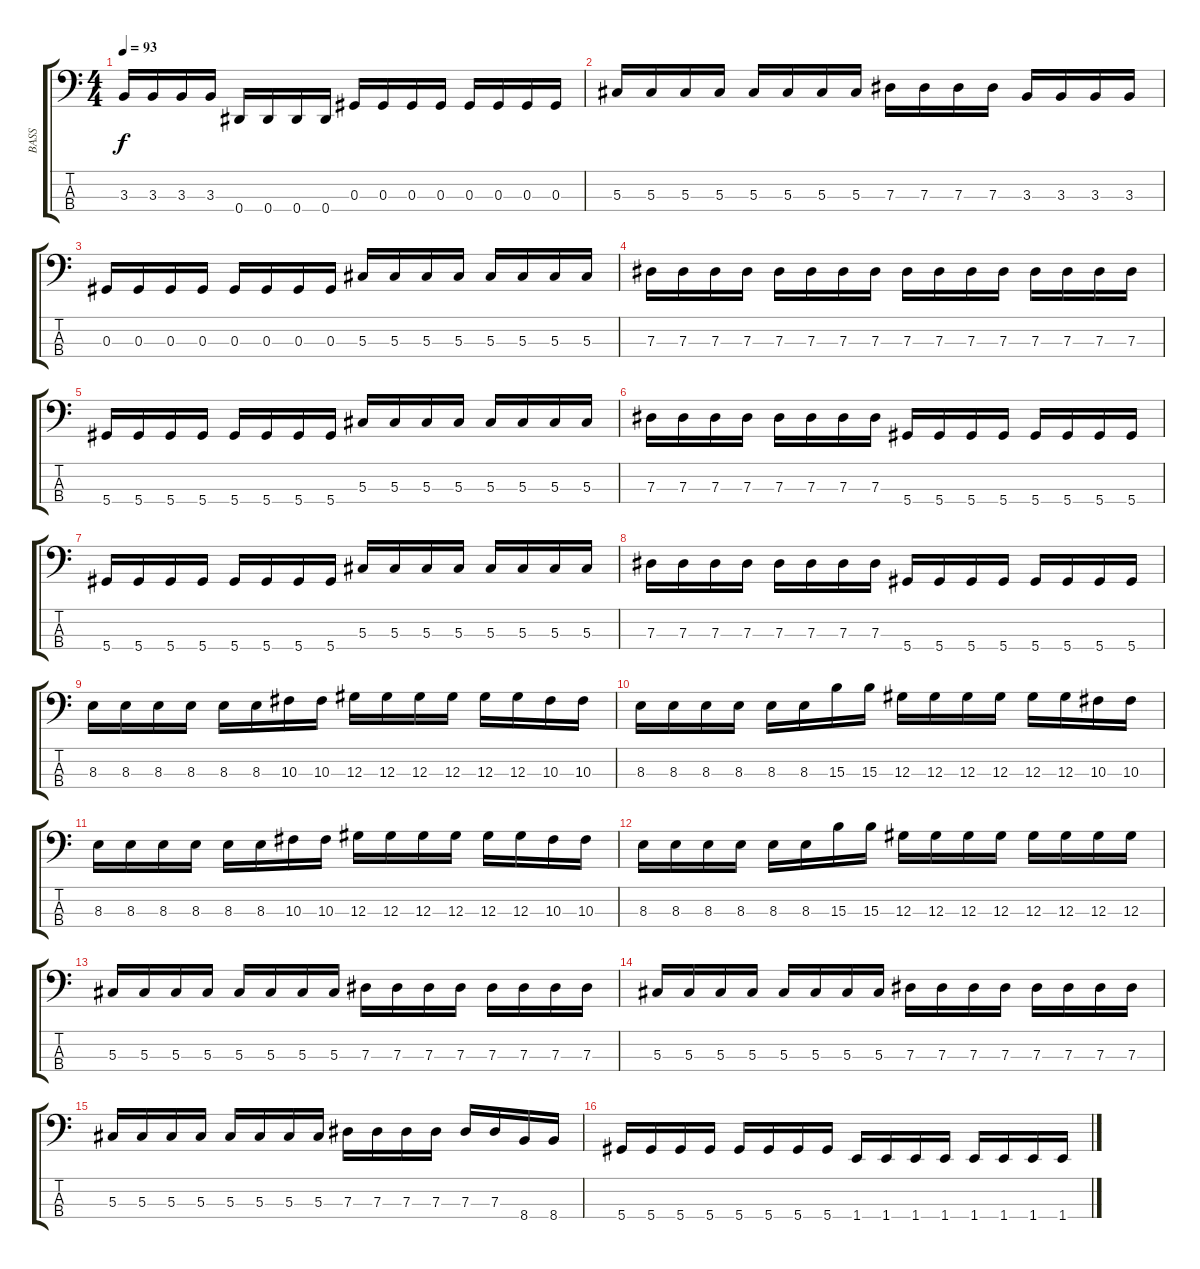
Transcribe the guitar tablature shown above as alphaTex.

\track ("BASS" "BASS") {instrument electricbasspick}
\staff {score tabs}
\tuning (Gb2 Db2 Ab1 Eb1) {hide}
\ts (4 4)
\tempo 93
\clef f4
\ks c
3.3.16{dy f} 3.3.16 3.3.16 3.3.16 0.4.16 0.4.16 0.4.16 0.4.16 0.3.16 0.3.16 0.3.16 0.3.16 0.3.16 0.3.16 0.3.16 0.3.16 |
5.3.16 5.3.16 5.3.16 5.3.16 5.3.16 5.3.16 5.3.16 5.3.16 7.3.16 7.3.16 7.3.16 7.3.16 3.3.16 3.3.16 3.3.16 3.3.16 |
0.3.16 0.3.16 0.3.16 0.3.16 0.3.16 0.3.16 0.3.16 0.3.16 5.3.16 5.3.16 5.3.16 5.3.16 5.3.16 5.3.16 5.3.16 5.3.16 |
7.3.16 7.3.16 7.3.16 7.3.16 7.3.16 7.3.16 7.3.16 7.3.16 7.3.16 7.3.16 7.3.16 7.3.16 7.3.16 7.3.16 7.3.16 7.3.16 |
5.4.16 5.4.16 5.4.16 5.4.16 5.4.16 5.4.16 5.4.16 5.4.16 5.3.16 5.3.16 5.3.16 5.3.16 5.3.16 5.3.16 5.3.16 5.3.16 |
7.3.16 7.3.16 7.3.16 7.3.16 7.3.16 7.3.16 7.3.16 7.3.16 5.4.16 5.4.16 5.4.16 5.4.16 5.4.16 5.4.16 5.4.16 5.4.16 |
5.4.16 5.4.16 5.4.16 5.4.16 5.4.16 5.4.16 5.4.16 5.4.16 5.3.16 5.3.16 5.3.16 5.3.16 5.3.16 5.3.16 5.3.16 5.3.16 |
7.3.16 7.3.16 7.3.16 7.3.16 7.3.16 7.3.16 7.3.16 7.3.16 5.4.16 5.4.16 5.4.16 5.4.16 5.4.16 5.4.16 5.4.16 5.4.16 |
8.3.16 8.3.16 8.3.16 8.3.16 8.3.16 8.3.16 10.3.16 10.3.16 12.3.16 12.3.16 12.3.16 12.3.16 12.3.16 12.3.16 10.3.16 10.3.16 |
8.3.16 8.3.16 8.3.16 8.3.16 8.3.16 8.3.16 15.3.16 15.3.16 12.3.16 12.3.16 12.3.16 12.3.16 12.3.16 12.3.16 10.3.16 10.3.16 |
8.3.16 8.3.16 8.3.16 8.3.16 8.3.16 8.3.16 10.3.16 10.3.16 12.3.16 12.3.16 12.3.16 12.3.16 12.3.16 12.3.16 10.3.16 10.3.16 |
8.3.16 8.3.16 8.3.16 8.3.16 8.3.16 8.3.16 15.3.16 15.3.16 12.3.16 12.3.16 12.3.16 12.3.16 12.3.16 12.3.16 12.3.16 12.3.16 |
5.3.16 5.3.16 5.3.16 5.3.16 5.3.16 5.3.16 5.3.16 5.3.16 7.3.16 7.3.16 7.3.16 7.3.16 7.3.16 7.3.16 7.3.16 7.3.16 |
5.3.16 5.3.16 5.3.16 5.3.16 5.3.16 5.3.16 5.3.16 5.3.16 7.3.16 7.3.16 7.3.16 7.3.16 7.3.16 7.3.16 7.3.16 7.3.16 |
5.3.16 5.3.16 5.3.16 5.3.16 5.3.16 5.3.16 5.3.16 5.3.16 7.3.16 7.3.16 7.3.16 7.3.16 7.3.16 7.3.16 8.4.16 8.4.16 |
5.4.16 5.4.16 5.4.16 5.4.16 5.4.16 5.4.16 5.4.16 5.4.16 1.4.16 1.4.16 1.4.16 1.4.16 1.4.16 1.4.16 1.4.16 1.4.16
